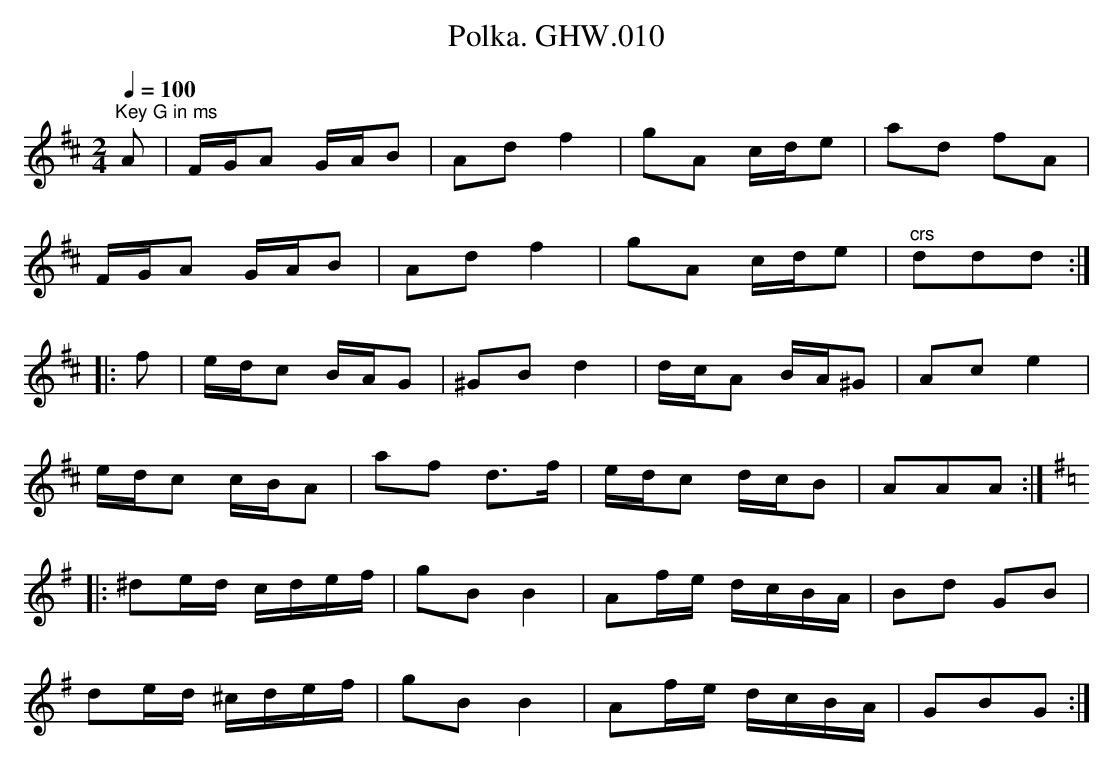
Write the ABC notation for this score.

X:1
T:Polka. GHW.010
M:2/4
L:1/16
Q:1/4=100
K:D
"^Key G in ms"A2|FGA2 GAB2|A2d2 f4|g2A2 cde2|a2d2 f2A2|
FGA2 GAB2|A2d2 f4|g2A2 cde2|"^crs"d2d2d2:|
|:f2|edc2 BAG2|^G2B2 d4|dcA2 BA^G2|A2c2 e4|
edc2 cBA2|a2f2 d3f|edc2 dcB2|A2A2A2:|
K:G
|:^d2ed cdef|g2B2 B4|A2fe dcBA|B2d2 G2B2|
d2ed ^cdef|g2B2 B4|A2fe dcBA|G2B2G2:|
